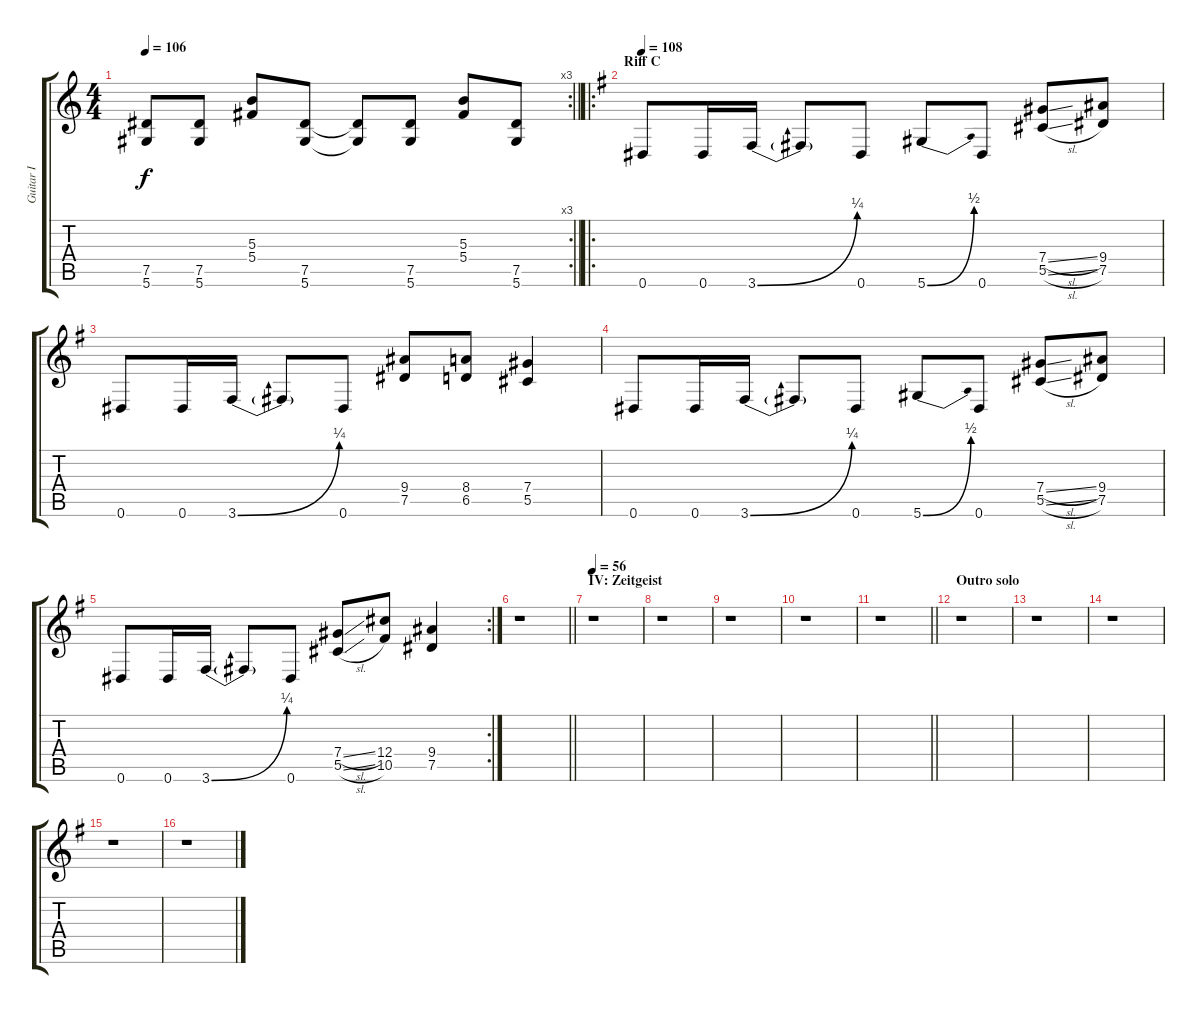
\track ("Guitar I" "Guitar I") {instrument distortionguitar}
\staff {score tabs}
\tuning (Eb4 Bb3 Gb3 Db3 Ab2 Eb2) {hide}
\rc 3
\ts (4 4)
\tempo 106
\clef g2
\barLineRight lightlight
\ks aminor
(7.5{t} 5.6{t}).8{dy f} (7.5 5.6).8 (5.3 5.4).8 (7.5 5.6).8 (7.5{t} 5.6{t}).8 (7.5 5.6).8 (5.3 5.4).8 (7.5 5.6).8 |
\ro
\section ("" "Riff C")
\tempo 108
\ks eminor
0.6.8 0.6.16 3.6{be (bend 0 0 60 1)}.16 3.6{t}.8 0.6.8 5.6{be (bend 0 0 60 2)}.8 0.6.8 (7.4{sl} 5.5{sl}).8 (9.4 7.5).8 |
0.6.8 0.6.16 3.6{be (bend 0 0 60 1)}.16 3.6{t}.8 0.6.8 (9.4 7.5).8 (8.4 6.5).8 (7.4 5.5).4 |
0.6.8 0.6.16 3.6{be (bend 0 0 60 1)}.16 3.6{t}.8 0.6.8 5.6{be (bend 0 0 60 2)}.8 0.6.8 (7.4{sl} 5.5{sl}).8 (9.4 7.5).8 |
\rc 2
0.6.8 0.6.16 3.6{be (bend 0 0 60 1)}.16 3.6{t}.8 0.6.8 (7.4{sl} 5.5{sl}).8 (12.4 10.5).8 (9.4 7.5).4 |
\barLineRight lightlight
r.1 |
\section ("" "IV: Zeitgeist")
\tempo 56
r.1 |
r.1 |
r.1 |
r.1 |
\barLineRight lightlight
r.1 |
\section ("" "Outro solo")
r.1 |
r.1 |
r.1 |
r.1 |
r.1
